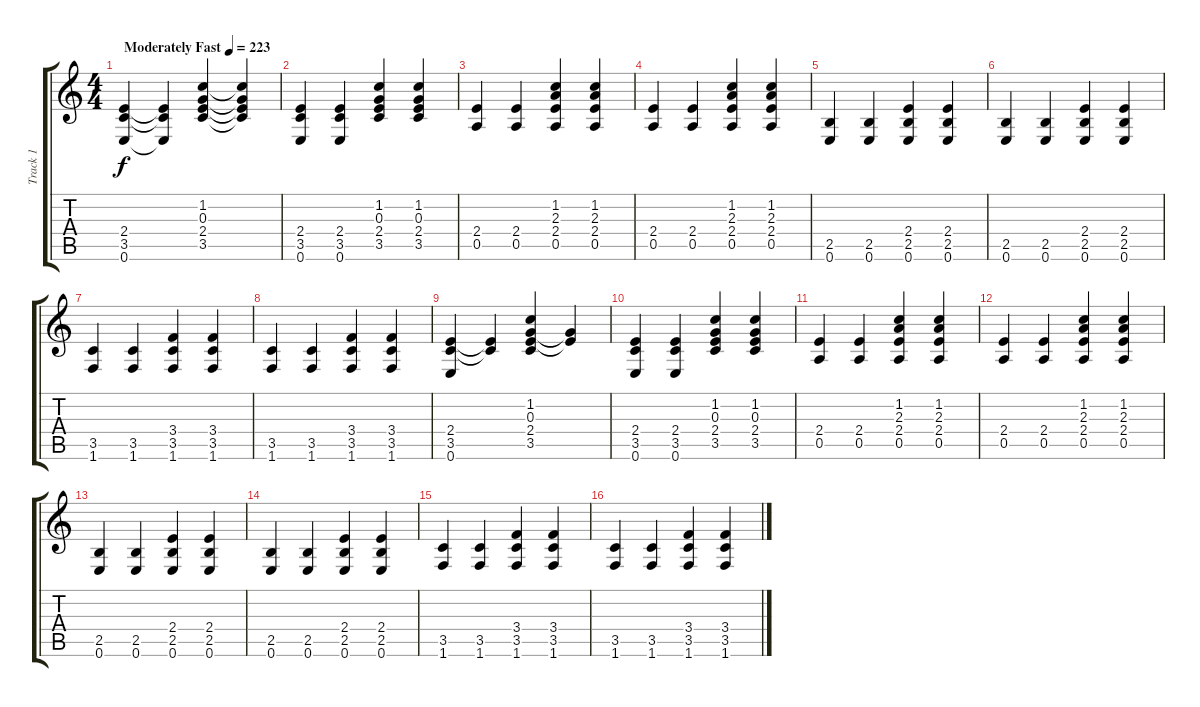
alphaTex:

\track ("Track 1" "Track 1") {instrument acousticguitarsteel}
\staff {score tabs}
\tuning (E4 B3 G3 D3 A2 E2) {hide}
\ts (4 4)
\tempo (223 "Moderately Fast")
\clef g2
\ks c
(2.4 3.5 0.6).4{dy f instrument acousticguitarsteel} (2.4{t} 3.5{t} 0.6{t}).4 (1.2 0.3 2.4 3.5).4 (1.2{t} 0.3{t} 2.4{t} 3.5{t}).4 |
(2.4 3.5 0.6).4 (2.4 3.5 0.6).4 (1.2 0.3 2.4 3.5).4 (1.2 0.3 2.4 3.5).4 |
(2.4 0.5).4 (2.4 0.5).4 (1.2 2.3 2.4 0.5).4 (1.2 2.3 2.4 0.5).4 |
(2.4 0.5).4 (2.4 0.5).4 (1.2 2.3 2.4 0.5).4 (1.2 2.3 2.4 0.5).4 |
(2.5 0.6).4 (2.5 0.6).4 (2.4 2.5 0.6).4 (2.4 2.5 0.6).4 |
(2.5 0.6).4 (2.5 0.6).4 (2.4 2.5 0.6).4 (2.4 2.5 0.6).4 |
(3.5 1.6).4 (3.5 1.6).4 (3.4 3.5 1.6).4 (3.4 3.5 1.6).4 |
(3.5 1.6).4 (3.5 1.6).4 (3.4 3.5 1.6).4 (3.4 3.5 1.6).4 |
(2.4 3.5 0.6).4 (2.4{t} 3.5{t}).4 (1.2 0.3 2.4 3.5).4 (0.3{t} 2.4{t}).4 |
(2.4 3.5 0.6).4 (2.4 3.5 0.6).4 (1.2 0.3 2.4 3.5).4 (1.2 0.3 2.4 3.5).4 |
(2.4 0.5).4 (2.4 0.5).4 (1.2 2.3 2.4 0.5).4 (1.2 2.3 2.4 0.5).4 |
(2.4 0.5).4 (2.4 0.5).4 (1.2 2.3 2.4 0.5).4 (1.2 2.3 2.4 0.5).4 |
(2.5 0.6).4 (2.5 0.6).4 (2.4 2.5 0.6).4 (2.4 2.5 0.6).4 |
(2.5 0.6).4 (2.5 0.6).4 (2.4 2.5 0.6).4 (2.4 2.5 0.6).4 |
(3.5 1.6).4 (3.5 1.6).4 (3.4 3.5 1.6).4 (3.4 3.5 1.6).4 |
(3.5 1.6).4 (3.5 1.6).4 (3.4 3.5 1.6).4 (3.4 3.5 1.6).4
